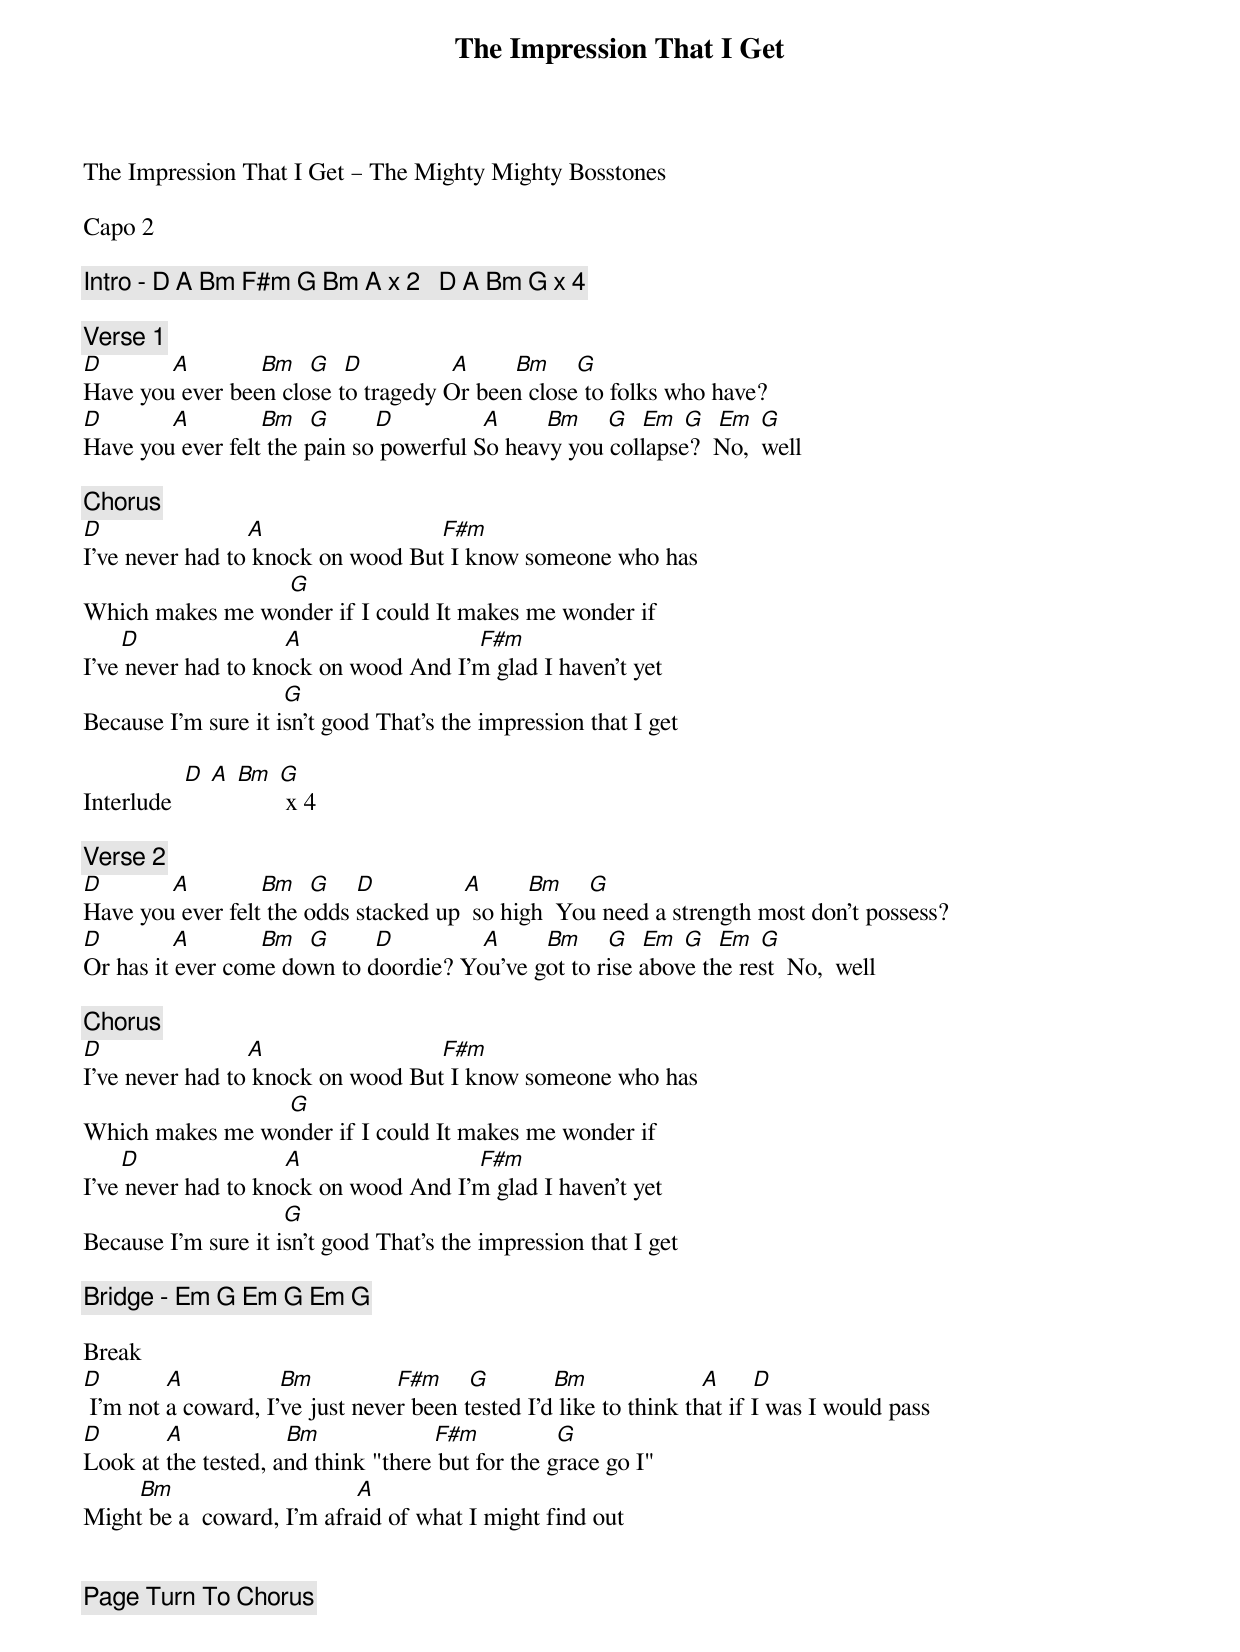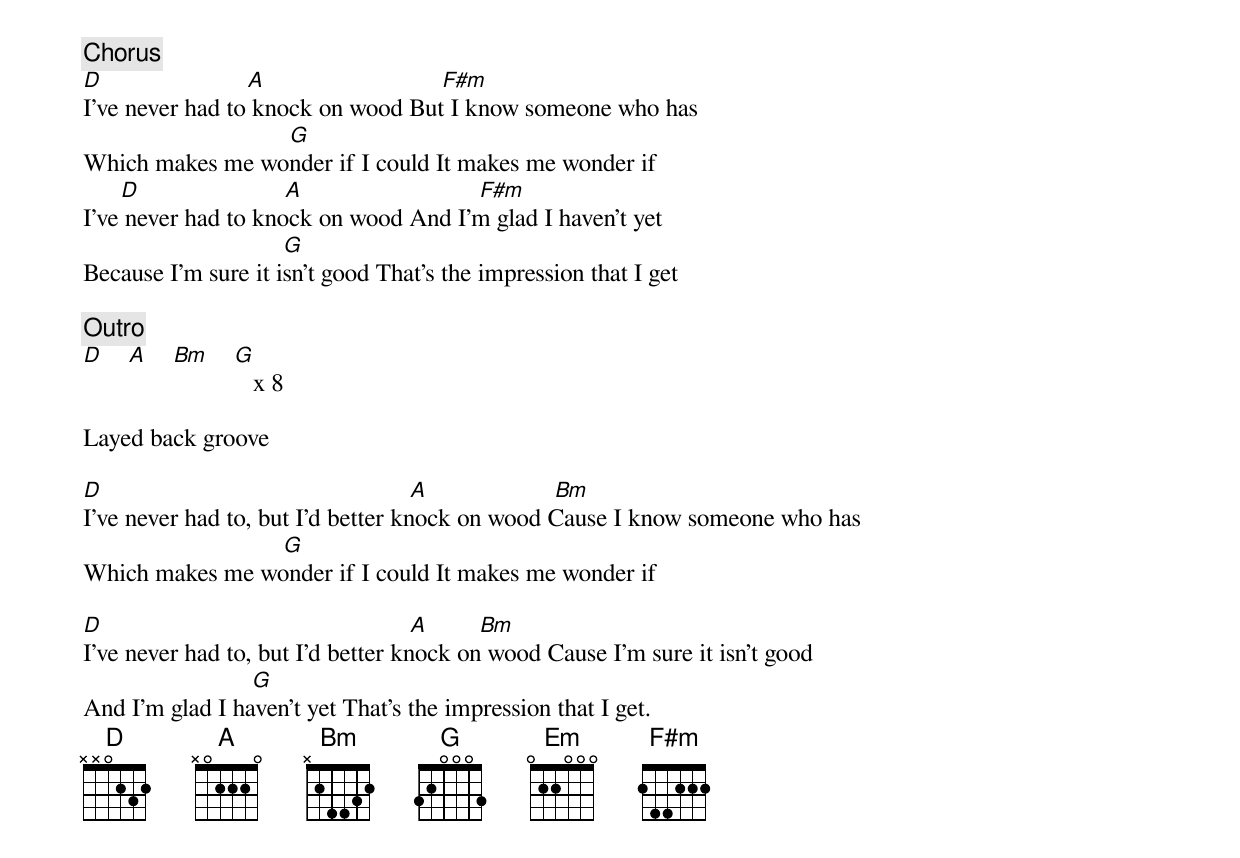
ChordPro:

{title: The Impression That I Get}
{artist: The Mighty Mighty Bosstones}
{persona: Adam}
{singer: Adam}
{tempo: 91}
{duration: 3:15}
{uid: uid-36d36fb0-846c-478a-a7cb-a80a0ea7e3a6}
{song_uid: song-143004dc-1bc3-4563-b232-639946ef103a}



The Impression That I Get – The Mighty Mighty Bosstones

Capo 2

{comment: Intro - D A Bm F#m G Bm A x 2  	D A Bm G x 4}

{comment: Verse 1}
[D]         		[A]           [Bm] 	[G]		[D]             	[A]      	[Bm]    [G]
Have you ever been close to tragedy	Or been close to folks who have?
[D]         		[A]           [Bm] 	[G]	      [D]             	[A]      	[Bm]    [G]		[Em] [G]		[Em] [G]
Have you ever felt the pain so powerful	So heavy you collapse?		No,  well

{comment: Chorus}
[D]                     		[A]			                         [F#m]
I've never had to knock on wood	But I know someone who has
                               		[G]
Which makes me wonder if I could	It makes me wonder if
     	[D]                     		[A]			                         [F#m]
I've never had to knock on wood	And I'm glad I haven't yet
                             			[G]
Because I'm sure it isn't good	That's the impression that I get

Interlude  [D] [A] [Bm] [G] x 4

{comment: Verse 2}
[D]         		[A]           [Bm] 	[G]				[D]             	[A]      	[Bm]    [G]
Have you ever felt the odds stacked up  so high 	You need a strength most don't possess?
[D]         		[A]           [Bm] 	[G]	      [D]             	[A]      	[Bm]    [G]		[Em] [G]		[Em] [G]
Or has it ever come down to doordie?	You've got to rise above the rest		No,  well

{comment: Chorus}
[D]                     		[A]			                         [F#m]
I've never had to knock on wood	But I know someone who has
                               		[G]
Which makes me wonder if I could	It makes me wonder if
     	[D]                     		[A]			                         [F#m]
I've never had to knock on wood	And I'm glad I haven't yet
                             			[G]
Because I'm sure it isn't good	That's the impression that I get

{comment: Bridge - Em G Em G Em G}

Break
[D]        		[A]              	[Bm]             [F#m]   	[G]	         [Bm]                  [A]   		[D]
 I'm not a coward, I've just never been tested	I'd like to think that if I was I would pass
[D]        		[A]               	[Bm]                  [F#m]            [G]
Look at the tested, and think "there but for the grace go I"
         [Bm]                           		[A]
Might be a  coward, I'm afraid of what I might find out


{comment: Page Turn To Chorus}



{comment: Chorus}
[D]                     		[A]			                         [F#m]
I've never had to knock on wood	But I know someone who has
                               		[G]
Which makes me wonder if I could	It makes me wonder if
     	[D]                     		[A]			                         [F#m]
I've never had to knock on wood	And I'm glad I haven't yet
                             			[G]
Because I'm sure it isn't good	That's the impression that I get

{comment: Outro}
[D]    [A]    [Bm]    [G]   x 8

Layed back groove

[D]                                              			[A]				                [Bm]
I've never had to, but I'd better knock on wood	Cause I know someone who has
                               	[G]
Which makes me wonder if I could	It makes me wonder if

[D]                                              			[A]				    [Bm]
I've never had to, but I'd better knock on wood	Cause I'm sure it isn't good
                         		[G]
And I'm glad I haven't yet	That's the impression that I get.
